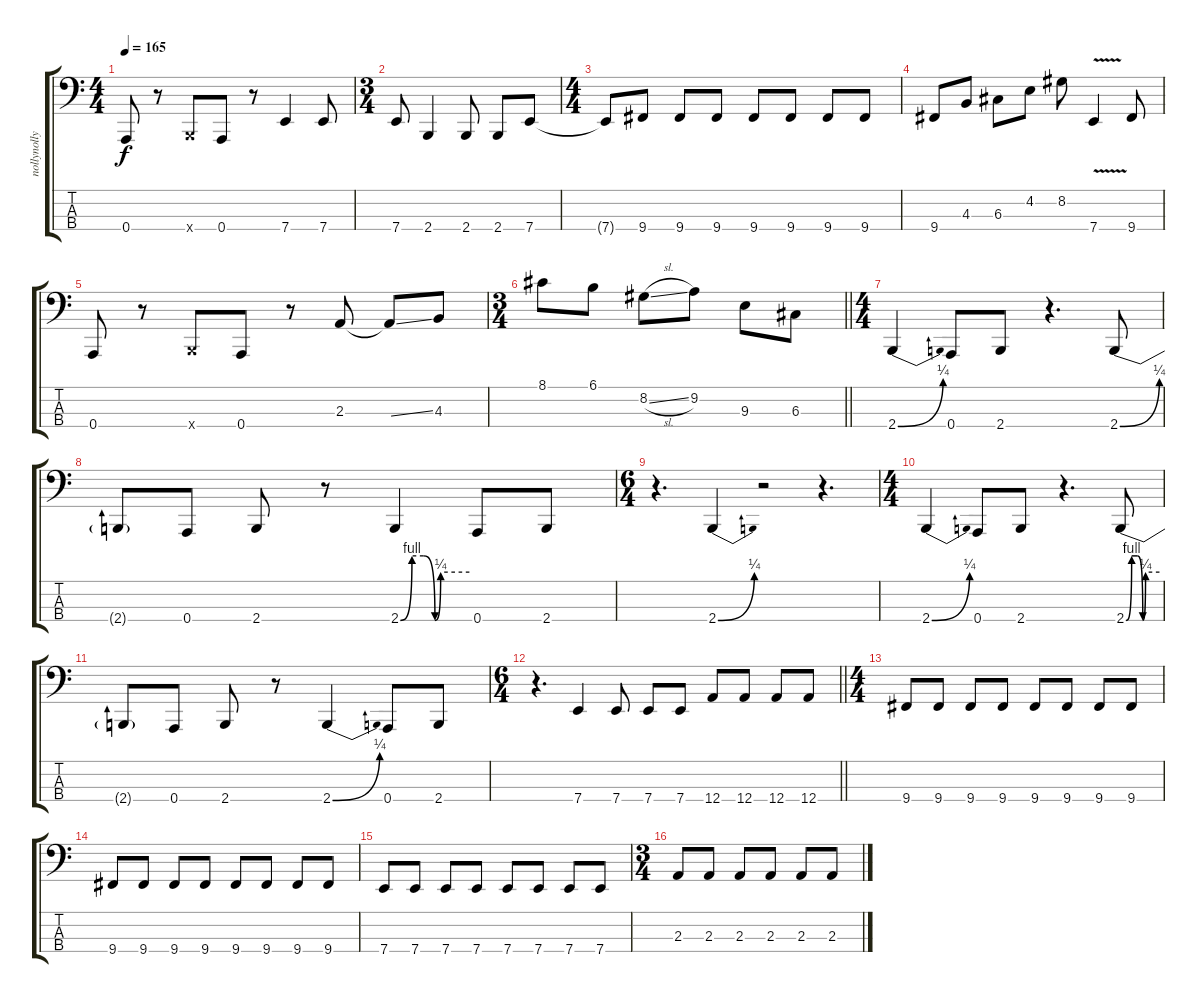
\track ("nollynollynollynollynollynolly" "nollynolly") {instrument electricbasspick}
\staff {score tabs}
\tuning (F2 C2 G1 A0) {hide}
\ts (4 4)
\tempo 165
\clef f4
\ks c
0.4.8{dy f} r.8 2.4{x}.8 0.4.8 r.8 7.4.4 7.4.8 |
\ts (3 4)
7.4.8 2.4.4 2.4.8 2.4.8 7.4.8 |
\ts (4 4)
7.4{t}.8 9.4.8 9.4.8 9.4.8 9.4.8 9.4.8 9.4.8 9.4.8 |
9.4.8 4.3.8 6.3.8 4.2.8 8.2.8 7.4{v}.4 9.4.8 |
0.4.8 r.8 2.4{x}.8 0.4.8 r.8 2.3.8 2.3{ss t}.8 4.3.8 |
\ts (3 4)
\barLineRight lightlight
8.1.8 6.1.8 8.2{sl}.8 9.2.8 9.3.8 6.3.8 |
\ts (4 4)
\section ("" "")
2.4{be (bend 0 0 60 1)}.4 0.4.8 2.4.8 r.4{d} 2.4{be (bend 0 0 60 1)}.8 |
2.4{t}.8 0.4.8 2.4.8 r.8 2.4{be (custom 0 0 10 4 20 4 30 0 35 1 60 1)}.4 0.4.8 2.4.8 |
\ts (6 4)
r.4{d} 2.4{be (bend 0 0 60 1)}.4 r.2 r.4{d} |
\ts (4 4)
2.4{be (bend 0 0 60 1)}.4 0.4.8 2.4.8 r.4{d} 2.4{be (custom 0 0 10 4 20 4 30 0 35 1 60 1)}.8 |
2.4{t}.8 0.4.8 2.4.8 r.8 2.4{be (bend 0 0 60 1)}.4 0.4.8 2.4.8 |
\ts (6 4)
\barLineRight lightlight
r.4{d} 7.4.4 7.4.8 7.4.8 7.4.8 12.4.8 12.4.8 12.4.8 12.4.8 |
\ts (4 4)
\section ("" "")
9.4.8 9.4.8 9.4.8 9.4.8 9.4.8 9.4.8 9.4.8 9.4.8 |
9.4.8 9.4.8 9.4.8 9.4.8 9.4.8 9.4.8 9.4.8 9.4.8 |
7.4.8 7.4.8 7.4.8 7.4.8 7.4.8 7.4.8 7.4.8 7.4.8 |
\ts (3 4)
2.3.8 2.3.8 2.3.8 2.3.8 2.3.8 2.3.8
